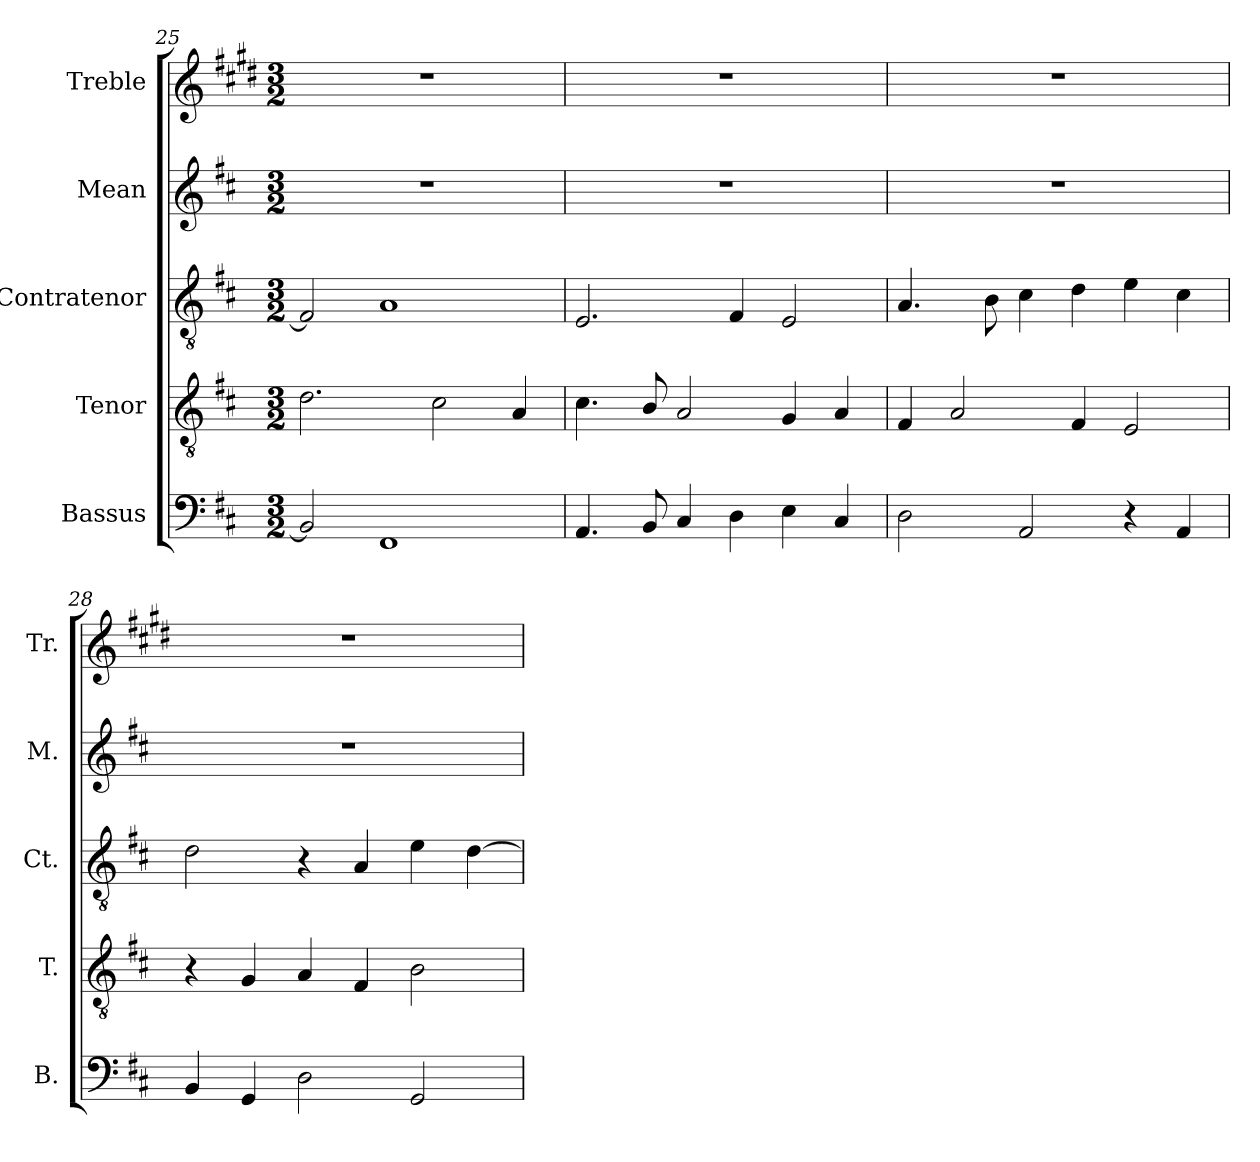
**kern	**kern	**kern	**kern	**kern
*part5	*part4	*part3	*part2	*part1
*staff5	*staff4	*staff3	*staff2	*staff1
*I"Bassus	*I"Tenor	*I"Contratenor	*I"Mean	*I"Treble
*I'B.	*I'T.	*I'Ct.	*I'M.	*I'Tr.
*clefF4	*clefGv2	*clefGv2	*clefG2	*clefG2
*ITrd7c12	*	*	*	*ITrd1c2
*k[f#c#]	*k[f#c#]	*k[f#c#]	*k[f#c#]	*k[f#c#]
*D:	*D:	*D:	*D:	*D:
*M3/2	*M3/2	*M3/2	*M3/2	*M3/2
=25	=25	=25	=25	=25
!	!	!	!LO:N:vis=1	!LO:N:vis=1
2BBB/]	2.d\	2F#/]	1.r	1.r
1FFF#	.	1A	.	.
.	2c#\	.	.	.
.	4A/	.	.	.
=26	=26	=26	=26	=26
!	!	!	!LO:N:vis=1	!LO:N:vis=1
4.AAA/	4.c#\	2.E/	1.r	1.r
8BBB/	8B/	.	.	.
4CC#/	2A/	.	.	.
4DD\	.	4F#/	.	.
4EE\	4G/	2E/	.	.
4CC#/	4A/	.	.	.
=27	=27	=27	=27	=27
!	!	!	!LO:N:vis=1	!LO:N:vis=1
2DD\	4F#/	4.A/	1.r	1.r
.	2A/	.	.	.
.	.	8B\	.	.
2AAA/	.	4c#\	.	.
.	4F#/	4d\	.	.
4r	2E/	4e\	.	.
4AAA/	.	4c#\	.	.
=28	=28	=28	=28	=28
!	!	!	!LO:N:vis=1	!LO:N:vis=1
4BBB/	4r	2d\	1.r	1.r
4GGG/	4G/	.	.	.
2DD\	4A/	4r	.	.
.	4F#/	4A/	.	.
2GGG/	2B\	4e\	.	.
.	.	[<4d\	.	.
=	=	=	=	=
*-	*-	*-	*-	*-
